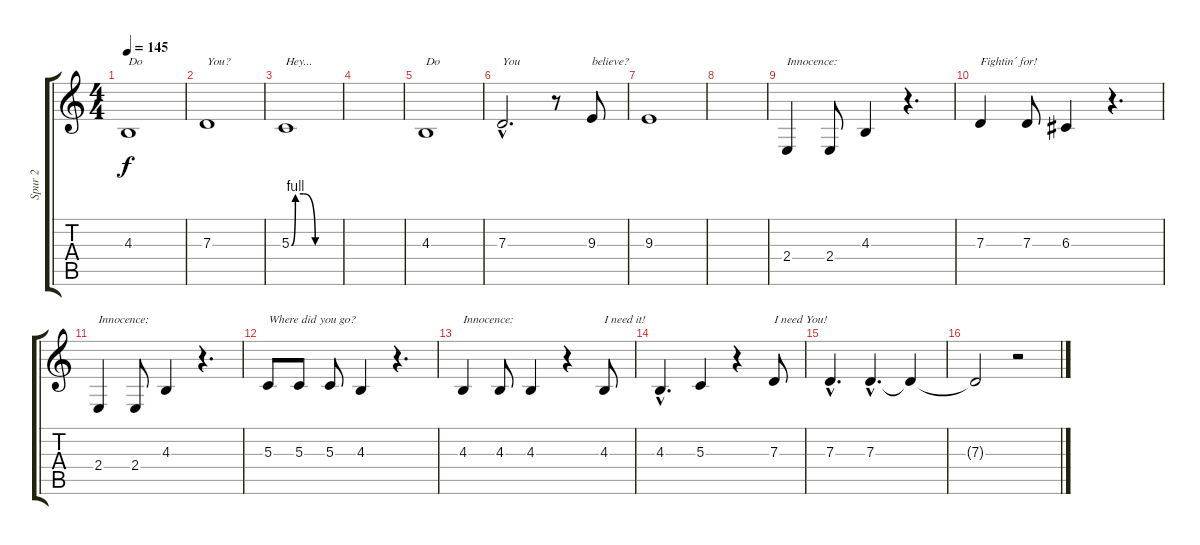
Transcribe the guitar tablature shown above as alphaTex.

\track ("Spur 2" "Spur 2") {instrument lead6voice}
\staff {score tabs}
\tuning (E4 B3 G3 D3 A2 E2) {hide}
\ts (4 4)
\tempo 145
\clef g2
\ks c
4.3.1{txt "Do" dy f} |
7.3.1{txt "You?"} |
5.3{be (custom 0 0 5 4 15 4 30 0 45 0 60 0)}.1{txt "Hey..."} |
|
4.3.1{txt "Do"} |
7.3{hac}.2{d txt "You"} r.8 9.3.8{txt "believe?"} |
9.3.1 |
|
2.4.4{txt "Innocence:"} 2.4.8 4.3.4 r.4{d} |
7.3.4{txt "Fightin´ for!"} 7.3.8 6.3.4 r.4{d} |
2.4.4{txt "Innocence:"} 2.4.8 4.3.4 r.4{d} |
5.3.8{txt "Where did you go?"} 5.3.8 5.3.8 4.3.4 r.4{d} |
4.3.4{txt "Innocence:"} 4.3.8 4.3.4 r.4 4.3.8{txt "I need it!"} |
4.3{hac}.4{d} 5.3.4 r.4 7.3.8{txt "I need You!"} |
7.3{hac}.4{d} 7.3{hac}.4{d} 7.3{t}.4 |
7.3{t}.2 r.2
